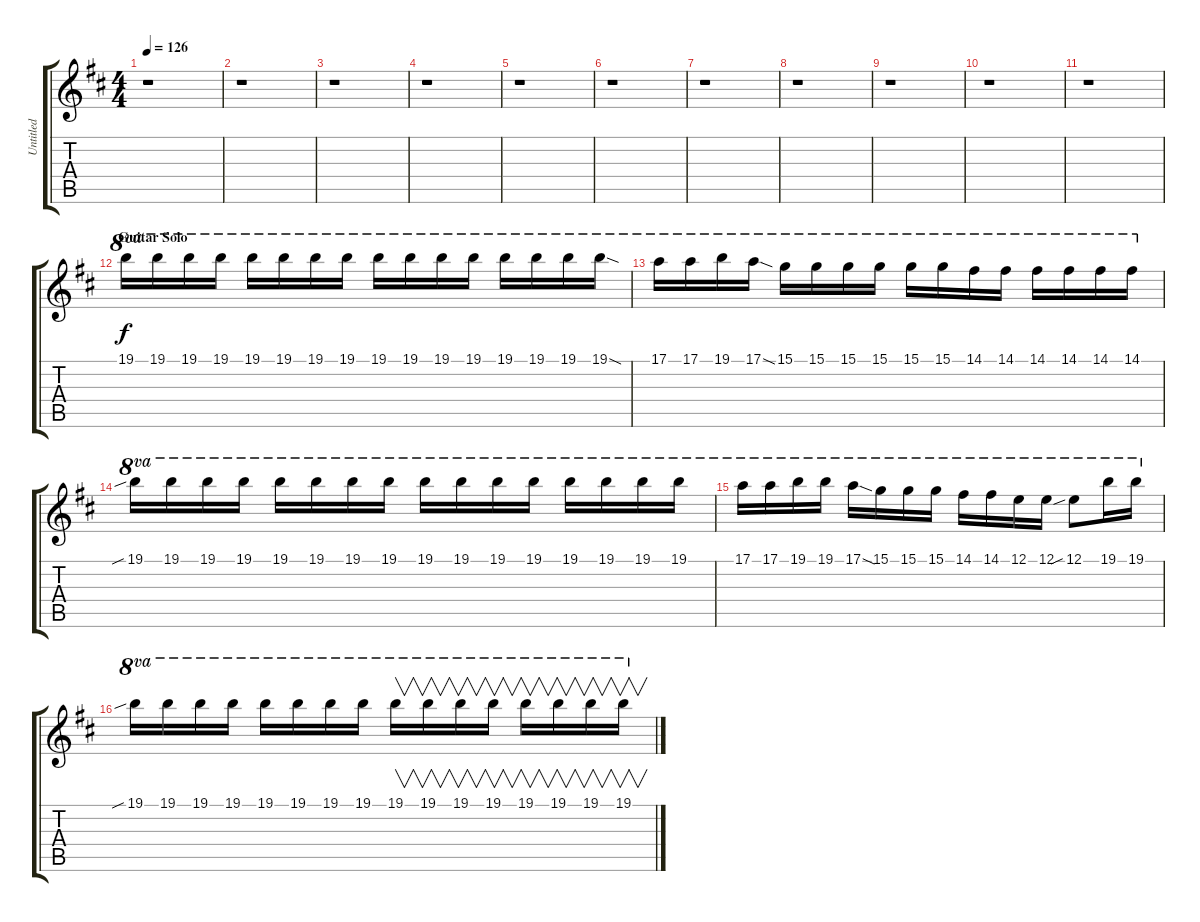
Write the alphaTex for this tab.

\track ("Untitled" "Untitled") {instrument overdrivenguitar}
\staff {score tabs}
\tuning (E4 B3 G3 D3 A2 E2) {hide}
\ts (4 4)
\tempo 126
\clef g2
\ks d
r.1{dy f} |
r.1 |
r.1 |
r.1 |
r.1 |
r.1 |
r.1 |
r.1 |
r.1 |
r.1 |
r.1 |
\section ("" "Guitar Solo")
19.1.16{ot 8va} 19.1.16{ot 8va} 19.1.16{ot 8va} 19.1.16{ot 8va} 19.1.16{ot 8va} 19.1.16{ot 8va} 19.1.16{ot 8va} 19.1.16{ot 8va} 19.1.16{ot 8va} 19.1.16{ot 8va} 19.1.16{ot 8va} 19.1.16{ot 8va} 19.1.16{ot 8va} 19.1.16{ot 8va} 19.1.16{ot 8va} 19.1{sod}.16{ot 8va} |
17.1.16{ot 8va} 17.1.16{ot 8va} 19.1.16{ot 8va} 17.1{sod}.16{ot 8va} 15.1.16{ot 8va} 15.1.16{ot 8va} 15.1.16{ot 8va} 15.1.16{ot 8va} 15.1.16{ot 8va} 15.1.16{ot 8va} 14.1.16{ot 8va} 14.1.16{ot 8va} 14.1.16{ot 8va} 14.1.16{ot 8va} 14.1.16{ot 8va} 14.1.16{ot 8va} |
19.1{sib}.16{ot 8va} 19.1.16{ot 8va} 19.1.16{ot 8va} 19.1.16{ot 8va} 19.1.16{ot 8va} 19.1.16{ot 8va} 19.1.16{ot 8va} 19.1.16{ot 8va} 19.1.16{ot 8va} 19.1.16{ot 8va} 19.1.16{ot 8va} 19.1.16{ot 8va} 19.1.16{ot 8va} 19.1.16{ot 8va} 19.1.16{ot 8va} 19.1.16{ot 8va} |
17.1.16{ot 8va} 17.1.16{ot 8va} 19.1.16{ot 8va} 19.1.16{ot 8va} 17.1{sod}.16{ot 8va} 15.1.16{ot 8va} 15.1.16{ot 8va} 15.1.16{ot 8va} 14.1.16{ot 8va} 14.1.16{ot 8va} 12.1.16{ot 8va} 12.1.16{ot 8va} 12.1{sib}.8{ot 8va} 19.1.16{ot 8va} 19.1.16{ot 8va} |
19.1{sib}.16{ot 8va} 19.1.16{ot 8va} 19.1.16{ot 8va} 19.1.16{ot 8va} 19.1.16{ot 8va} 19.1.16{ot 8va} 19.1.16{ot 8va} 19.1.16{ot 8va} 19.1.16{v ot 8va} 19.1.16{v ot 8va} 19.1.16{v ot 8va} 19.1.16{v ot 8va} 19.1.16{v ot 8va} 19.1.16{v ot 8va} 19.1.16{v ot 8va} 19.1.16{v ot 8va}
